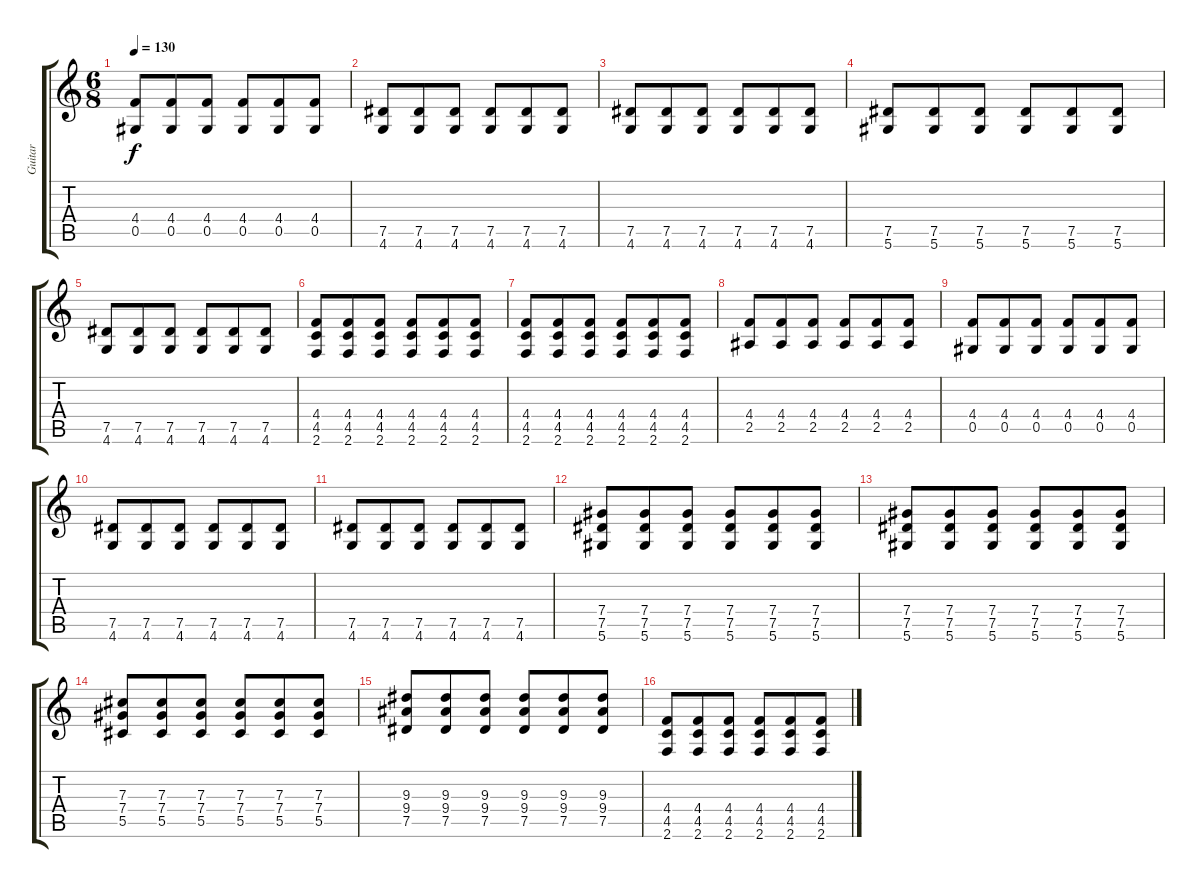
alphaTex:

\track ("Guitar" "Guitar") {instrument overdrivenguitar}
\staff {score tabs}
\tuning (Eb4 Bb3 Gb3 Db3 Ab2 Eb2) {hide}
\ts (6 8)
\tempo 130
\clef g2
\ks c
(4.4 0.5).8{dy f} (4.4 0.5).8 (4.4 0.5).8 (4.4 0.5).8 (4.4 0.5).8 (4.4 0.5).8 |
(7.5 4.6).8 (7.5 4.6).8 (7.5 4.6).8 (7.5 4.6).8 (7.5 4.6).8 (7.5 4.6).8 |
(7.5 4.6).8 (7.5 4.6).8 (7.5 4.6).8 (7.5 4.6).8 (7.5 4.6).8 (7.5 4.6).8 |
(7.5 5.6).8 (7.5 5.6).8 (7.5 5.6).8 (7.5 5.6).8 (7.5 5.6).8 (7.5 5.6).8 |
(7.5 4.6).8 (7.5 4.6).8 (7.5 4.6).8 (7.5 4.6).8 (7.5 4.6).8 (7.5 4.6).8 |
(4.4 4.5 2.6).8 (4.4 4.5 2.6).8 (4.4 4.5 2.6).8 (4.4 4.5 2.6).8 (4.4 4.5 2.6).8 (4.4 4.5 2.6).8 |
(4.4 4.5 2.6).8 (4.4 4.5 2.6).8 (4.4 4.5 2.6).8 (4.4 4.5 2.6).8 (4.4 4.5 2.6).8 (4.4 4.5 2.6).8 |
(4.4 2.5).8 (4.4 2.5).8 (4.4 2.5).8 (4.4 2.5).8 (4.4 2.5).8 (4.4 2.5).8 |
(4.4 0.5).8 (4.4 0.5).8 (4.4 0.5).8 (4.4 0.5).8 (4.4 0.5).8 (4.4 0.5).8 |
(7.5 4.6).8 (7.5 4.6).8 (7.5 4.6).8 (7.5 4.6).8 (7.5 4.6).8 (7.5 4.6).8 |
(7.5 4.6).8 (7.5 4.6).8 (7.5 4.6).8 (7.5 4.6).8 (7.5 4.6).8 (7.5 4.6).8 |
(7.4 7.5 5.6).8 (7.4 7.5 5.6).8 (7.4 7.5 5.6).8 (7.4 7.5 5.6).8 (7.4 7.5 5.6).8 (7.4 7.5 5.6).8 |
(7.4 7.5 5.6).8 (7.4 7.5 5.6).8 (7.4 7.5 5.6).8 (7.4 7.5 5.6).8 (7.4 7.5 5.6).8 (7.4 7.5 5.6).8 |
(7.3 7.4 5.5).8 (7.3 7.4 5.5).8 (7.3 7.4 5.5).8 (7.3 7.4 5.5).8 (7.3 7.4 5.5).8 (7.3 7.4 5.5).8 |
(9.3 9.4 7.5).8 (9.3 9.4 7.5).8 (9.3 9.4 7.5).8 (9.3 9.4 7.5).8 (9.3 9.4 7.5).8 (9.3 9.4 7.5).8 |
(4.4 4.5 2.6).8 (4.4 4.5 2.6).8 (4.4 4.5 2.6).8 (4.4 4.5 2.6).8 (4.4 4.5 2.6).8 (4.4 4.5 2.6).8
